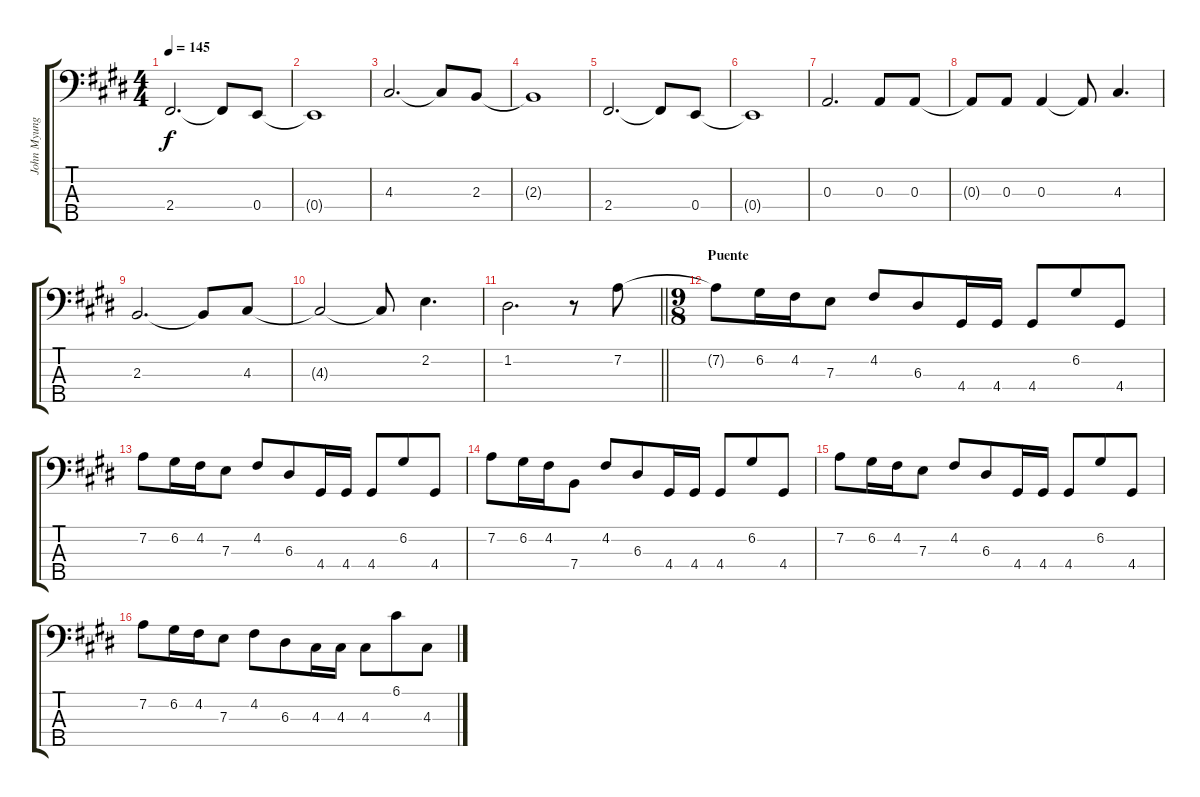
\track ("John Myung" "John Myung") {instrument electricbassfinger}
\staff {score tabs}
\tuning (G2 D2 A1 E1 B0) {hide}
\ts (4 4)
\tempo 145
\clef f4
\ks e
2.4.2{d dy f} 2.4{t}.8 0.4.8 |
0.4{t}.1 |
4.3.2{d} 4.3{t}.8 2.3.8 |
2.3{t}.1 |
2.4.2{d} 2.4{t}.8 0.4.8 |
0.4{t}.1 |
0.3.2{d} 0.3.8 0.3.8 |
0.3{t}.8 0.3.8 0.3.4 0.3{t}.8 4.3.4{d} |
2.3.2{d} 2.3{t}.8 4.3.8 |
4.3{t}.2 4.3{t}.8 2.2.4{d} |
\barLineRight lightlight
1.2.2{d} r.8 7.2.8 |
\ts (9 8)
\section ("" "Puente")
7.2{t}.8 6.2.16 4.2.16 7.3.8 4.2.8 6.3.8 4.4.16 4.4.16 4.4.8 6.2.8 4.4.8 |
7.2.8 6.2.16 4.2.16 7.3.8 4.2.8 6.3.8 4.4.16 4.4.16 4.4.8 6.2.8 4.4.8 |
7.2.8 6.2.16 4.2.16 7.4.8 4.2.8 6.3.8 4.4.16 4.4.16 4.4.8 6.2.8 4.4.8 |
7.2.8 6.2.16 4.2.16 7.3.8 4.2.8 6.3.8 4.4.16 4.4.16 4.4.8 6.2.8 4.4.8 |
7.2.8 6.2.16 4.2.16 7.3.8 4.2.8 6.3.8 4.3.16 4.3.16 4.3.8 6.1.8 4.3.8
